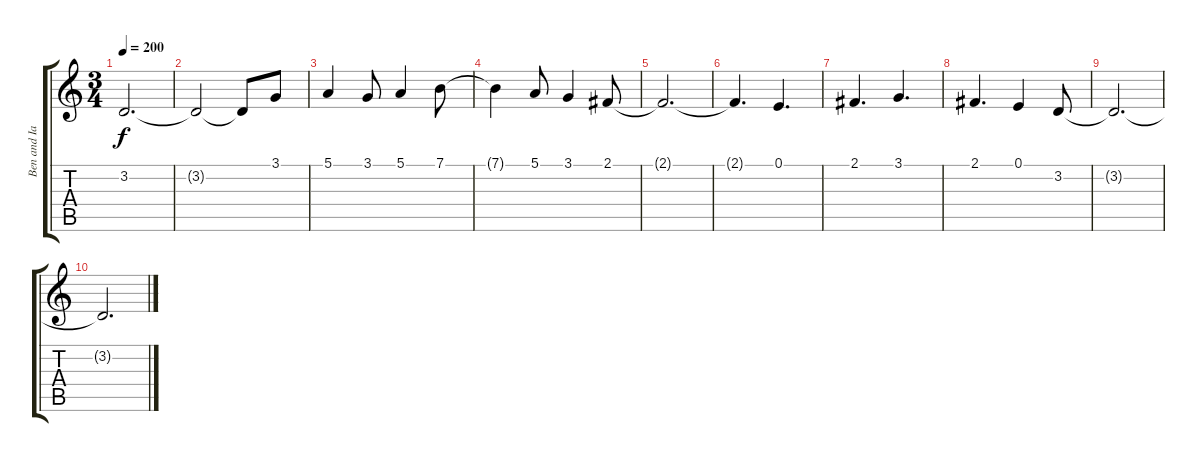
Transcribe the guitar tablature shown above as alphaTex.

\track ("Ben and Ian" "Ben and Ia") {instrument electricgrandpiano}
\staff {score tabs}
\tuning (E4 B3 G3 D3 A2 E2) {hide}
\ts (3 4)
\tempo 200
\clef g2
\ks c
3.2{t}.2{d dy f} |
3.2{t}.2 3.2{t}.8 3.1.8 |
5.1.4 3.1.8 5.1.4 7.1.8 |
7.1{t}.4 5.1.8 3.1.4 2.1.8 |
2.1{t}.2{d} |
2.1{t}.4{d} 0.1.4{d} |
2.1.4{d} 3.1.4{d} |
2.1.4{d} 0.1.4 3.2.8 |
3.2{t}.2{d} |
3.2{t}.2{d}
